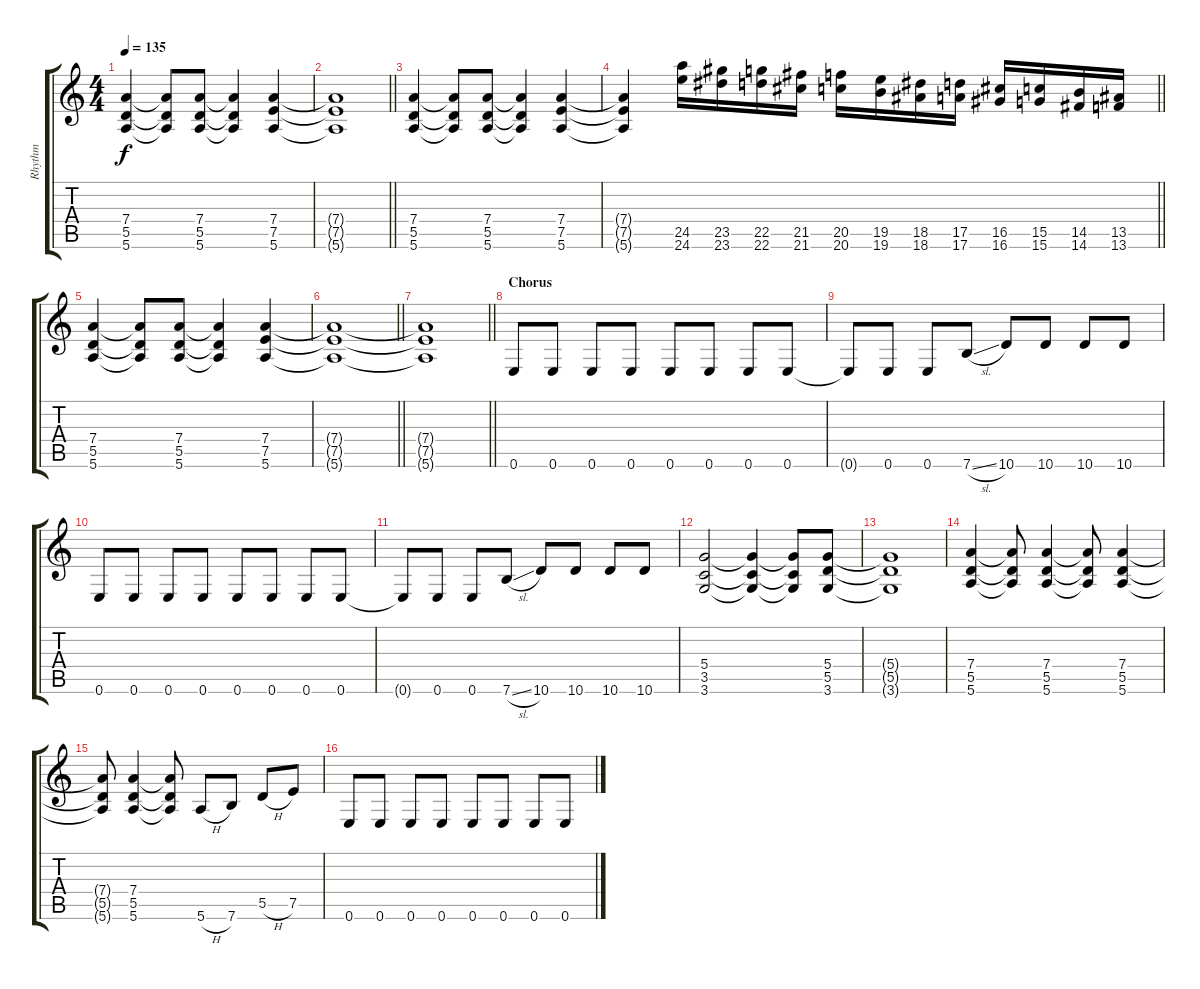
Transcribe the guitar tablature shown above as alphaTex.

\track ("Rhythm" "Rhythm") {instrument distortionguitar}
\staff {score tabs}
\tuning (E4 B3 G3 D3 A2 E2) {hide}
\ts (4 4)
\tempo 135
\clef g2
\ks c
(7.4 5.5 5.6).4{dy f} (7.4{t} 5.5{t} 5.6{t}).8 (7.4 5.5 5.6).8 (7.4{t} 5.5{t} 5.6{t}).4 (7.4 7.5 5.6).4 |
\barLineRight lightlight
(7.4{t} 7.5{t} 5.6{t}).1 |
(7.4 5.5 5.6).4 (7.4{t} 5.5{t} 5.6{t}).8 (7.4 5.5 5.6).8 (7.4{t} 5.5{t} 5.6{t}).4 (7.4 7.5 5.6).4 |
\barLineRight lightlight
(7.4{t} 7.5{t} 5.6{t}).4 (24.5 24.6).16{volume 9} (23.5 23.6).16 (22.5 22.6).16 (21.5 21.6).16 (20.5 20.6).16 (19.5 19.6).16 (18.5 18.6).16 (17.5 17.6).16 (16.5 16.6).16 (15.5 15.6).16 (14.5 14.6).16 (13.5 13.6).16 |
(7.4 5.5 5.6).4{volume 16 instrument distortionguitar} (7.4{t} 5.5{t} 5.6{t}).8 (7.4 5.5 5.6).8 (7.4{t} 5.5{t} 5.6{t}).4 (7.4 7.5 5.6).4 |
\barLineRight lightlight
(7.4{t} 7.5{t} 5.6{t}).1 |
\barLineRight lightlight
(7.4{t} 7.5{t} 5.6{t}).1 |
\section ("" "Chorus")
0.6.8 0.6.8 0.6.8 0.6.8 0.6.8 0.6.8 0.6.8 0.6.8 |
0.6{t}.8 0.6.8 0.6.8 7.6{sl}.8 10.6.8 10.6.8 10.6.8 10.6.8 |
0.6.8 0.6.8 0.6.8 0.6.8 0.6.8 0.6.8 0.6.8 0.6.8 |
0.6{t}.8 0.6.8 0.6.8 7.6{sl}.8 10.6.8 10.6.8 10.6.8 10.6.8 |
(5.4 3.5 3.6).2 (5.4{t} 3.5{t} 3.6{t}).4 (5.4{t} 3.5{t} 3.6{t}).8 (5.4 5.5 3.6).8 |
(5.4{t} 5.5{t} 3.6{t}).1 |
(7.4 5.5 5.6).4 (7.4{t} 5.5{t} 5.6{t}).8 (7.4 5.5 5.6).4 (7.4{t} 5.5{t} 5.6{t}).8 (7.4 5.5 5.6).4 |
(7.4{t} 5.5{t} 5.6{t}).8 (7.4 5.5 5.6).4 (7.4{t} 5.5{t} 5.6{t}).8 5.6{h}.8 7.6.8 5.5{h}.8 7.5.8 |
0.6.8 0.6.8 0.6.8 0.6.8 0.6.8 0.6.8 0.6.8 0.6.8
